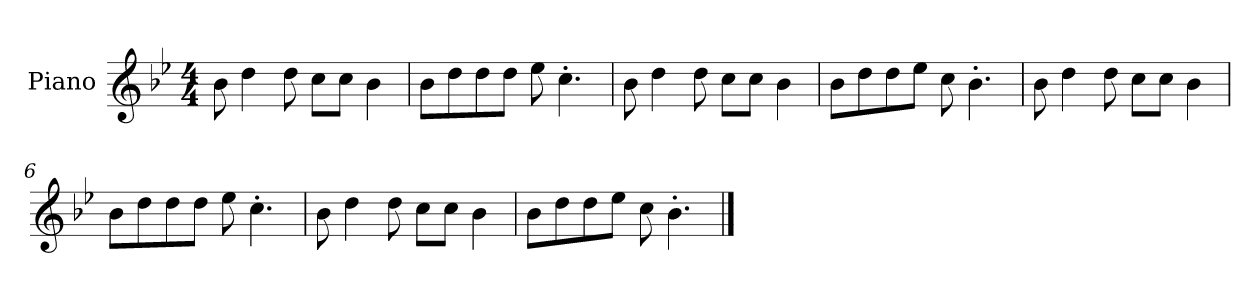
**kern
*part1
*staff1
*I"Piano
*I'P-no
*clefG2
*k[b-e-]
*M4/4
*MM90
=1
8b-\
4dd\
8dd\
8cc\L
8cc\J
4b-\
=2
8b-\L
8dd\
8dd\
8dd\J
8ee-\
4.cc'\
=3
8b-\
4dd\
8dd\
8cc\L
8cc\J
4b-\
=4
8b-\L
8dd\
8dd\
8ee-\J
8cc\
4.b-'\
=5
8b-\
4dd\
8dd\
8cc\L
8cc\J
4b-\
=6
8b-\L
8dd\
8dd\
8dd\J
8ee-\
4.cc'\
!!LO:LB:g=z
=7
8b-\
4dd\
8dd\
8cc\L
8cc\J
4b-\
=8
8b-\L
8dd\
8dd\
8ee-\J
8cc\
4.b-'\
==
*-
